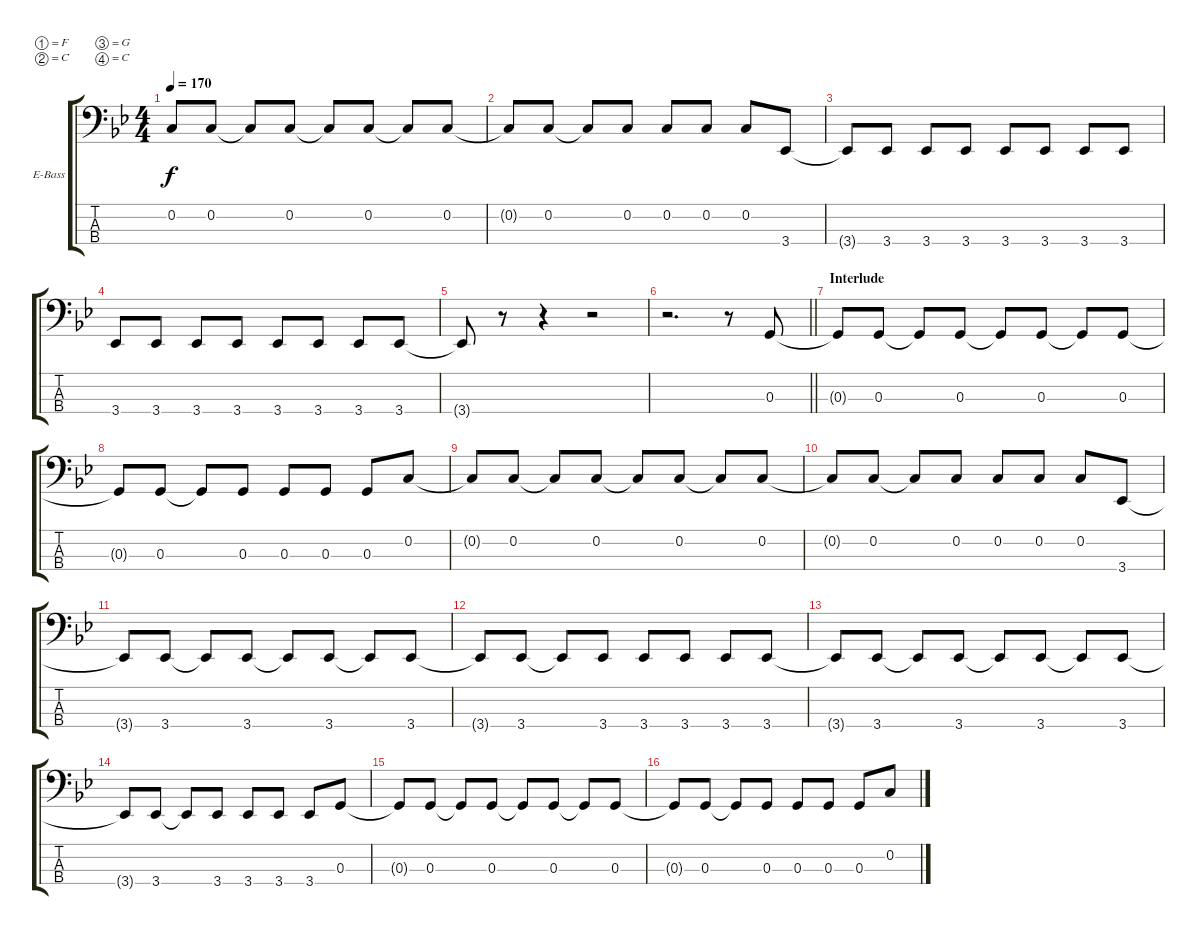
\defaultSystemsLayout 4
\bracketExtendMode groupsimilarinstruments
\firstSystemTrackNameOrientation horizontal
\otherSystemsTrackNameOrientation horizontal
\track ("Bass" "E-Bass") {instrument electricbassfinger}
\staff {score tabs}
\tuning (F2 C2 G1 C1)
\ts (4 4)
\tempo 170
\clef f4
\ks bb
0.2{t}.8{dy f} 0.2.8 0.2{t}.8 0.2.8 0.2{t}.8 0.2.8 0.2{t}.8 0.2.8 |
0.2{t}.8 0.2.8 0.2{t}.8 0.2.8 0.2.8 0.2.8 0.2.8 3.4.8 |
3.4{t}.8 3.4.8 3.4.8 3.4.8 3.4.8 3.4.8 3.4.8 3.4.8 |
3.4.8 3.4.8 3.4.8 3.4.8 3.4.8 3.4.8 3.4.8 3.4.8 |
3.4{t}.8 r.8 r.4 r.2 |
\barLineRight lightlight
r.2{d} r.8 0.3.8 |
\section ("" "Interlude")
0.3{t}.8 0.3.8 0.3{t}.8 0.3.8 0.3{t}.8 0.3.8 0.3{t}.8 0.3.8 |
0.3{t}.8 0.3.8 0.3{t}.8 0.3.8 0.3.8 0.3.8 0.3.8 0.2.8 |
0.2{t}.8 0.2.8 0.2{t}.8 0.2.8 0.2{t}.8 0.2.8 0.2{t}.8 0.2.8 |
0.2{t}.8 0.2.8 0.2{t}.8 0.2.8 0.2.8 0.2.8 0.2.8 3.4.8 |
3.4{t}.8 3.4.8 3.4{t}.8 3.4.8 3.4{t}.8 3.4.8 3.4{t}.8 3.4.8 |
3.4{t}.8 3.4.8 3.4{t}.8 3.4.8 3.4.8 3.4.8 3.4.8 3.4.8 |
3.4{t}.8 3.4.8 3.4{t}.8 3.4.8 3.4{t}.8 3.4.8 3.4{t}.8 3.4.8 |
3.4{t}.8 3.4.8 3.4{t}.8 3.4.8 3.4.8 3.4.8 3.4.8 0.3.8 |
0.3{t}.8 0.3.8 0.3{t}.8 0.3.8 0.3{t}.8 0.3.8 0.3{t}.8 0.3.8 |
0.3{t}.8 0.3.8 0.3{t}.8 0.3.8 0.3.8 0.3.8 0.3.8 0.2.8
